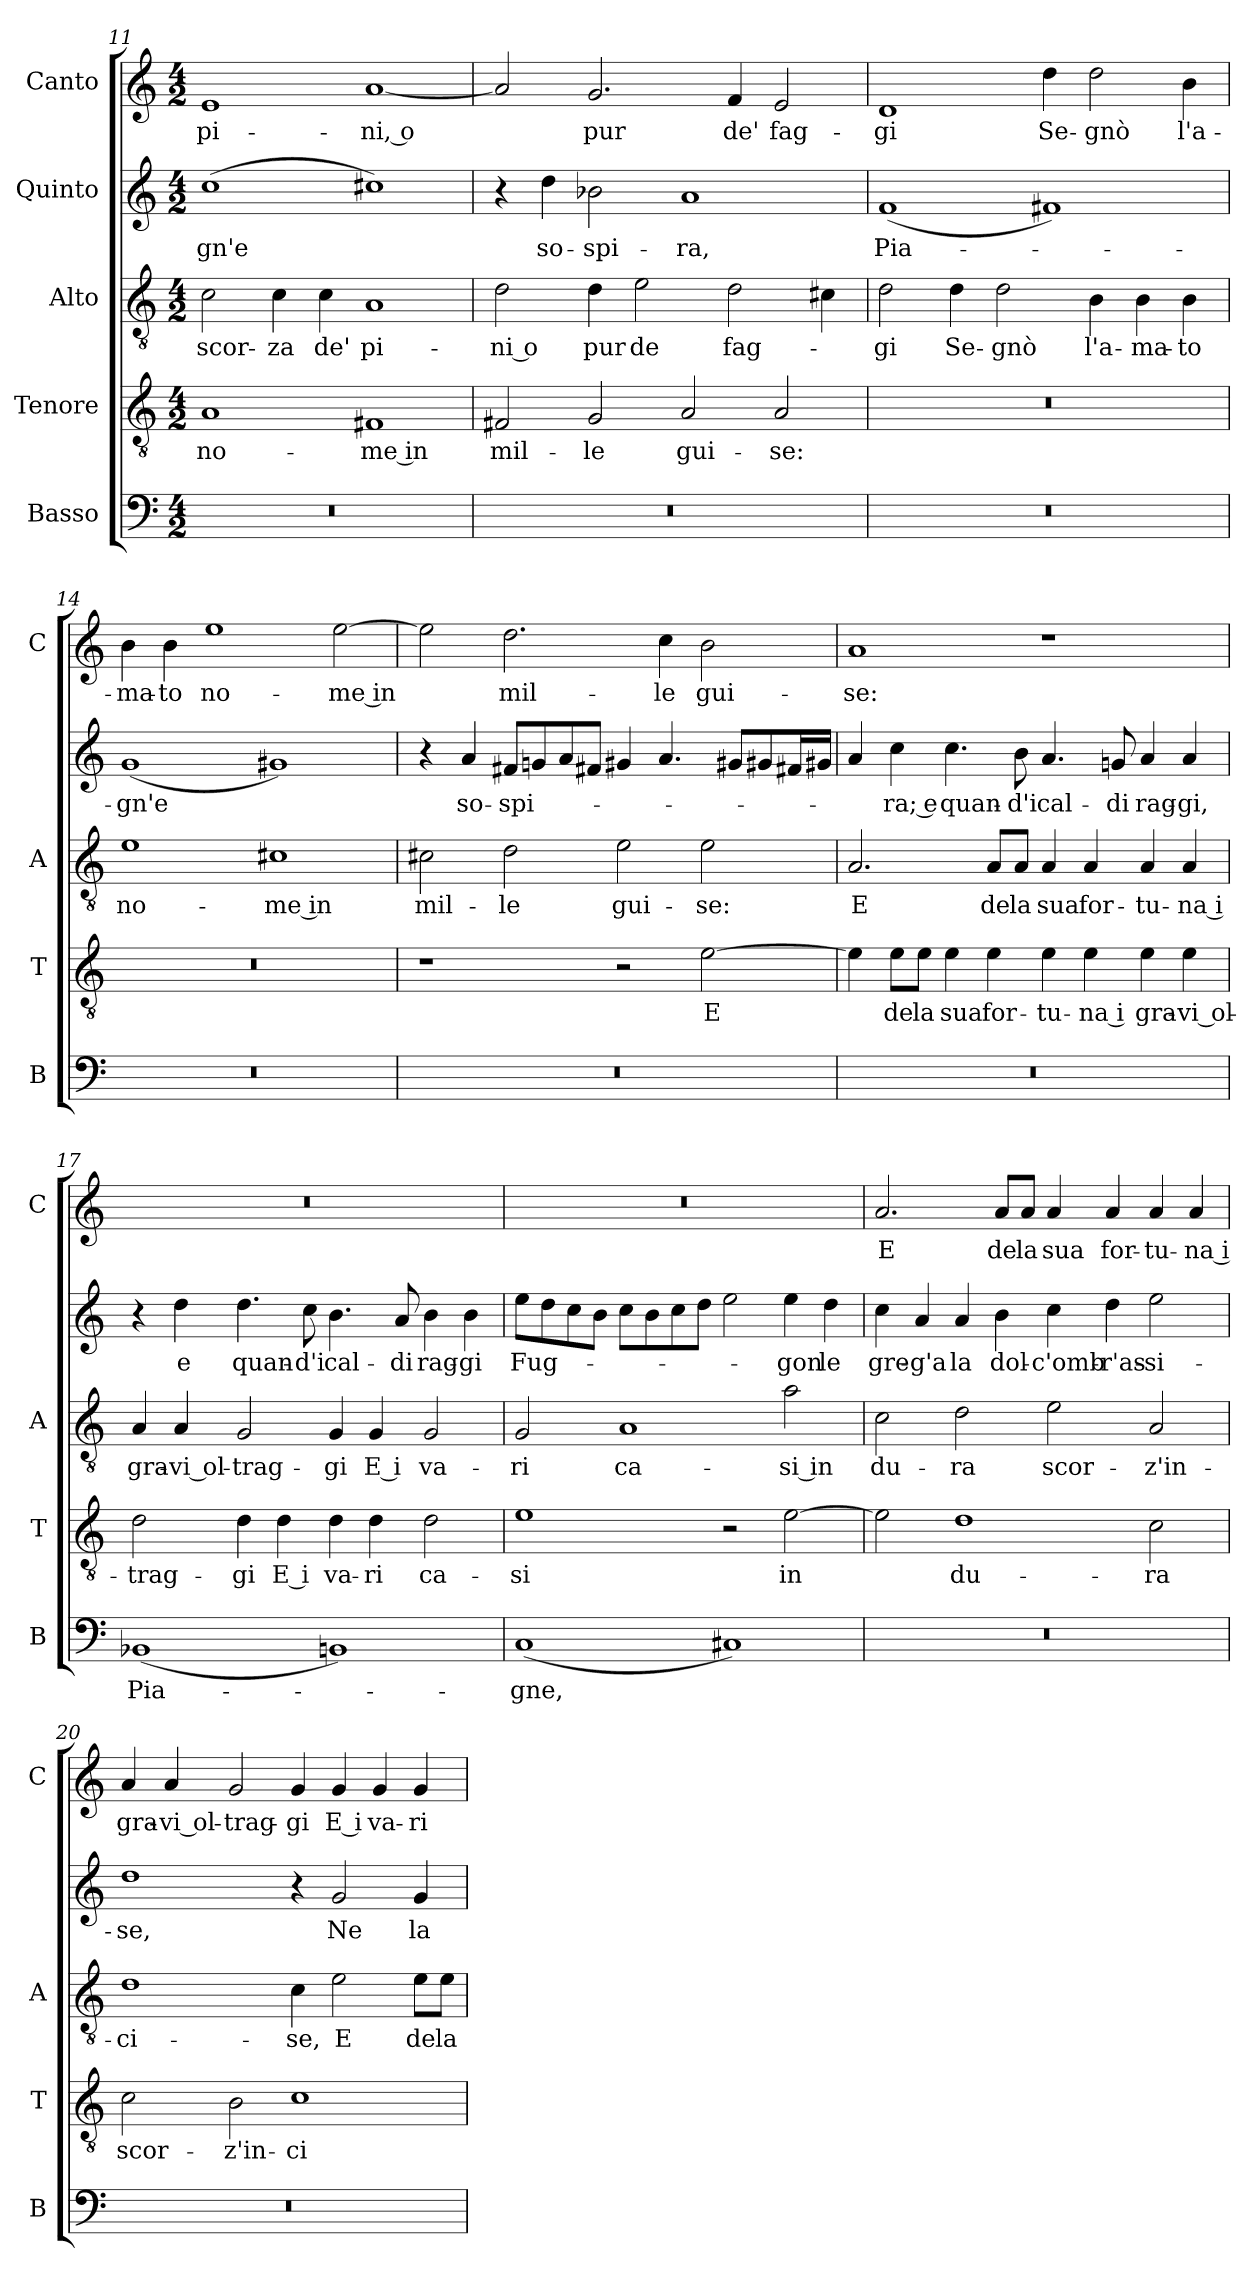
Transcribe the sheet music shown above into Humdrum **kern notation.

**kern	**text	**kern	**text	**kern	**text	**kern	**text	**kern	**text
*part5	*part5	*part4	*part4	*part3	*part3	*part2	*part2	*part1	*part1
*staff5	*staff5	*staff4	*staff4	*staff3	*staff3	*staff2	*staff2	*staff1	*staff1
*I"Basso	*	*I"Tenore	*	*I"Alto	*	*I"Quinto	*	*I"Canto	*
*I'B	*	*I'T	*	*I'A	*	*	*	*I'C	*
*clefF4	*	*clefGv2	*	*clefGv2	*	*clefG2	*	*clefG2	*
*k[]	*	*k[]	*	*k[]	*	*k[]	*	*k[]	*
*C:	*	*C:	*	*C:	*	*C:	*	*C:	*
*M4/2	*	*M4/2	*	*M4/2	*	*M4/2	*	*M4/2	*
=11	=11	=11	=11	=11	=11	=11	=11	=11	=11
0r	.	1A	no-	2c	scor-	(1cc	-gn'e	1e	pi-
.	.	.	.	4c	-za	.	.	.	.
.	.	.	.	4c	de'	.	.	.	.
.	.	1F#X	-me in	1A	pi-	1cc#X)	.	[1a	-ni, o
=12	=12	=12	=12	=12	=12	=12	=12	=12	=12
0r	.	2F#X	mil-	2d	-ni o	4r	.	2a]	.
.	.	.	.	.	.	4dd	so-	.	.
.	.	2G	-le	4d	pur	2b-X	-spi-	2.g	pur
.	.	.	.	2e	de	.	.	.	.
.	.	2A	gui-	.	.	1a	-ra,	.	.
.	.	.	.	2d	fag-	.	.	4f	de'
.	.	2A	-se:	.	.	.	.	2e	fag-
.	.	.	.	4c#X	.	.	.	.	.
=13	=13	=13	=13	=13	=13	=13	=13	=13	=13
0r	.	0r	.	2d	-gi	(1f	Pia-	1d	-gi
.	.	.	.	4d	Se-	.	.	.	.
.	.	.	.	2d	-gnò	.	.	.	.
.	.	.	.	.	.	1f#X)	.	4dd	Se-
.	.	.	.	4B	l'a-	.	.	2dd	-gnò
.	.	.	.	4B	-ma-	.	.	.	.
.	.	.	.	4B	-to	.	.	4b	l'a-
=14	=14	=14	=14	=14	=14	=14	=14	=14	=14
0r	.	0r	.	1e	no-	(1g	-gn'e	4b	-ma-
.	.	.	.	.	.	.	.	4b	-to
.	.	.	.	.	.	.	.	1ee	no-
.	.	.	.	1c#X	-me in	1g#X)	.	.	.
.	.	.	.	.	.	.	.	[2ee	-me in
=15	=15	=15	=15	=15	=15	=15	=15	=15	=15
0r	.	1r	.	2c#X	mil-	4r	.	2ee]	.
.	.	.	.	.	.	4a	so-	.	.
.	.	.	.	2d	-le	8f#XL	-spi-	2.dd	mil-
.	.	.	.	.	.	8gn	.	.	.
.	.	.	.	.	.	8a	.	.	.
.	.	.	.	.	.	8f#XJ	.	.	.
.	.	2r	.	2e	gui-	4g#X	.	.	.
.	.	.	.	.	.	4.a	.	4cc	-le
.	.	[2e	E	2e	-se:	.	.	2b	gui-
.	.	.	.	.	.	8g#XL	.	.	.
.	.	.	.	.	.	8g#X	.	.	.
.	.	.	.	.	.	16f#XL	.	.	.
.	.	.	.	.	.	16g#XJJ	.	.	.
=16	=16	=16	=16	=16	=16	=16	=16	=16	=16
0r	.	4e]	.	2.A	E	4a	.	1a	-se:
.	.	8e\L	de	.	.	4cc	-ra; e	.	.
.	.	8e\J	la	.	.	.	.	.	.
.	.	4e	sua	.	.	4.cc	quan-	.	.
.	.	4e	for-	8A/L	de	.	.	.	.
.	.	.	.	8A/J	la	8b	-d'i	.	.
.	.	4e	-tu-	4A	sua	4.a	cal-	1r	.
.	.	4e	-na i	4A	for-	.	.	.	.
.	.	.	.	.	.	8gn	-di	.	.
.	.	4e	gra-	4A	-tu-	4a	rag-	.	.
.	.	4e	-vi ol-	4A	-na i	4a	-gi,	.	.
=17	=17	=17	=17	=17	=17	=17	=17	=17	=17
(1BB-X	Pia-	2d	-trag-	4A	gra-	4r	.	0r	.
.	.	.	.	4A	-vi ol-	4dd	e	.	.
.	.	4d	-gi	2G	-trag-	4.dd	quan-	.	.
.	.	4d	E i	.	.	.	.	.	.
.	.	.	.	.	.	8cc	-d'i	.	.
1BBn)	.	4d	va-	4G	-gi	4.b	cal-	.	.
.	.	4d	-ri	4G	E i	.	.	.	.
.	.	.	.	.	.	8a	-di	.	.
.	.	2d	ca-	2G	va-	4b	rag-	.	.
.	.	.	.	.	.	4b	-gi	.	.
=18	=18	=18	=18	=18	=18	=18	=18	=18	=18
(1C	-gne,	1e	-si	2G	-ri	8eeL	Fug-	0r	.
.	.	.	.	.	.	8dd	.	.	.
.	.	.	.	.	.	8cc	.	.	.
.	.	.	.	.	.	8bJ	.	.	.
.	.	.	.	1A	ca-	8ccL	.	.	.
.	.	.	.	.	.	8b	.	.	.
.	.	.	.	.	.	8cc	.	.	.
.	.	.	.	.	.	8ddJ	.	.	.
1C#X)	.	2r	.	.	.	2ee	.	.	.
.	.	[2e	in	2a	-si in	4ee	-gon	.	.
.	.	.	.	.	.	4dd	le	.	.
=19	=19	=19	=19	=19	=19	=19	=19	=19	=19
0r	.	2e]	.	2c	du-	4cc	gre-	2.a	E
.	.	.	.	.	.	4a	-g'a	.	.
.	.	1d	du-	2d	-ra	4a	la	.	.
.	.	.	.	.	.	4b	dol-	8a/L	de
.	.	.	.	.	.	.	.	8a/J	la
.	.	.	.	2e	scor-	4cc	-c'omb-	4a	sua
.	.	.	.	.	.	4dd	-r'as-	4a	for-
.	.	2c	-ra	2A	-z'in-	2ee	-si-	4a	-tu-
.	.	.	.	.	.	.	.	4a	-na i
=20	=20	=20	=20	=20	=20	=20	=20	=20	=20
0r	.	2c	scor-	1d	-ci-	1dd	-se,	4a	gra-
.	.	.	.	.	.	.	.	4a	-vi ol-
.	.	2B	-z'in-	.	.	.	.	2g	-trag-
.	.	1c	-ci-	4c	-se,	4r	.	4g	-gi
.	.	.	.	2e	E	2g	Ne	4g	E i
.	.	.	.	.	.	.	.	4g	va-
.	.	.	.	8e\L	de	4g	la	4g	-ri
.	.	.	.	8e\J	la	.	.	.	.
=	=	=	=	=	=	=	=	=	=
*-	*-	*-	*-	*-	*-	*-	*-	*-	*-
